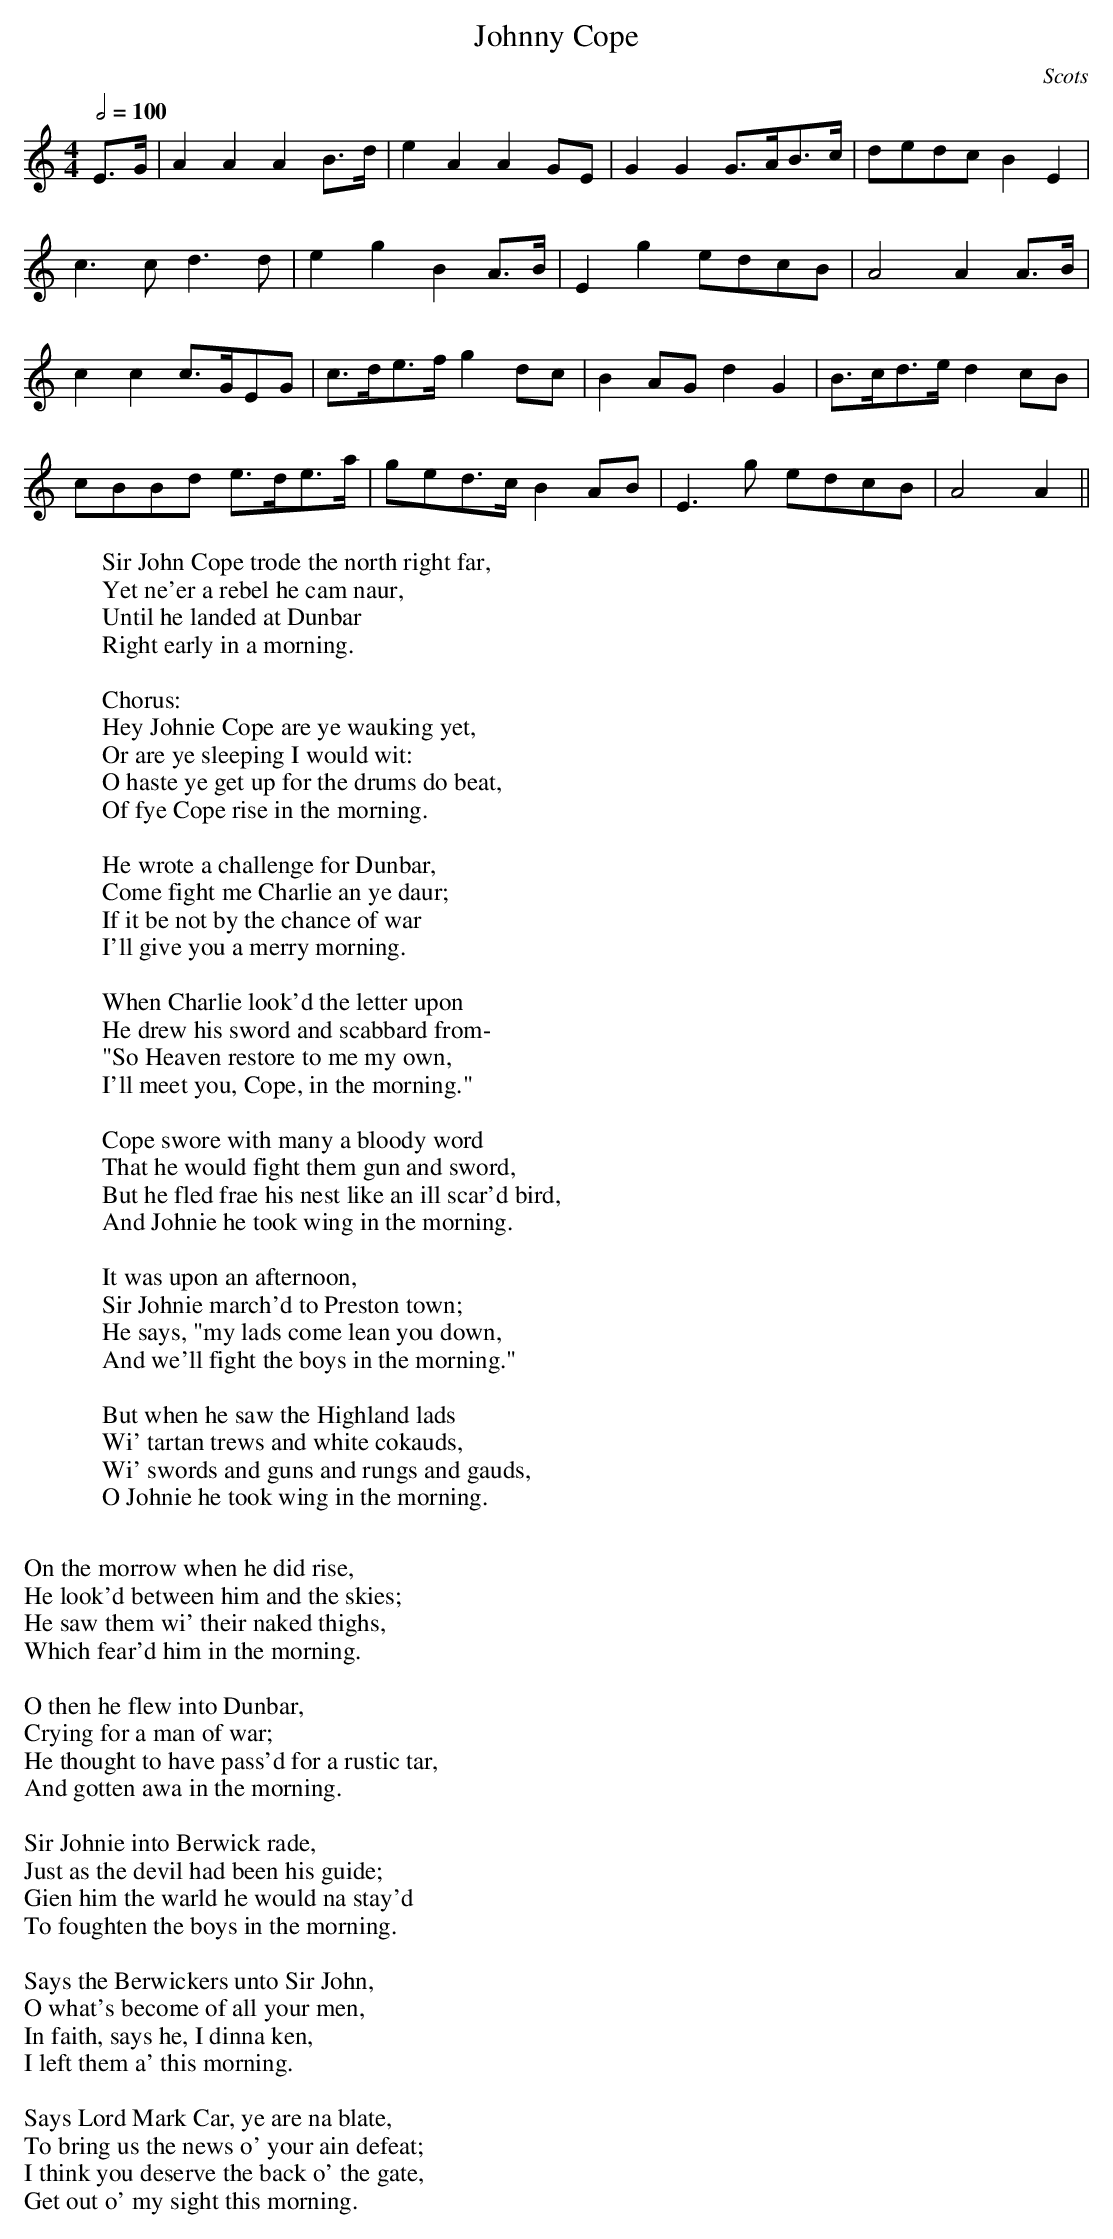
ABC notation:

X:1
T:Johnny Cope
O:Scots
M:4/4
L:1/8
Q:2/4=100
W:Sir John Cope trode the north right far,
W:Yet ne'er a rebel he cam naur,
W:Until he landed at Dunbar
W:Right early in a morning.
W:
W:Chorus:
W:Hey Johnie Cope are ye wauking yet,
W:Or are ye sleeping I would wit:
W:O haste ye get up for the drums do beat,
W:Of fye Cope rise in the morning.
W:
W:He wrote a challenge for Dunbar,
W:Come fight me Charlie an ye daur;
W:If it be not by the chance of war
W:I'll give you a merry morning.
W:
W:When Charlie look'd the letter upon
W:He drew his sword and scabbard from-
W:"So Heaven restore to me my own,
W:I'll meet you, Cope, in the morning."
W:
W:Cope swore with many a bloody word
W:That he would fight them gun and sword,
W:But he fled frae his nest like an ill scar'd bird,
W:And Johnie he took wing in the morning.
W:
W:It was upon an afternoon,
W:Sir Johnie march'd to Preston town;
W:He says, "my lads come lean you down,
W:And we'll fight the boys in the morning."
W:
W:But when he saw the Highland lads
W:Wi' tartan trews and white cokauds,
W:Wi' swords and guns and rungs and gauds,
W:O Johnie he took wing in the morning.
W:
W:On the morrow when he did rise,
W:He look'd between him and the skies;
W:He saw them wi' their naked thighs,
W:Which fear'd him in the morning.
W:
W:O then he flew into Dunbar,
W:Crying for a man of war;
W:He thought to have pass'd for a rustic tar,
W:And gotten awa in the morning.
W:
W:Sir Johnie into Berwick rade,
W:Just as the devil had been his guide;
W:Gien him the warld he would na stay'd
W:To foughten the boys in the morning.
W:
W:Says the Berwickers unto Sir John,
W:O what's become of all your men,
W:In faith, says he, I dinna ken,
W:I left them a' this morning.
W:
W:Says Lord Mark Car, ye are na blate,
W:To bring us the news o' your ain defeat;
W:I think you deserve the back o' the gate,
W:Get out o' my sight this morning.
K:C
E3/2-G/|A2A2 A2B3/2-d/|e2A2 A2G-E|G2G2 G3/2-A/B3/2-c/|d-ed-c B2E2|
c3c d3d|e2g2 B2A3/2-B/|E2g2 e-dc-B|A4 A2A3/2-B/|
c2c2 c3/2-G/EG|c3/2-d/e3/2-f/ g2d-c|B2A-G d2G2|B3/2-c/d3/2-e/ d2c-B|
c-BBd e3/2-d/e3/2a/|g-ed3/2-c/ B2A-B|E3g e-dcB|A4 A2||
